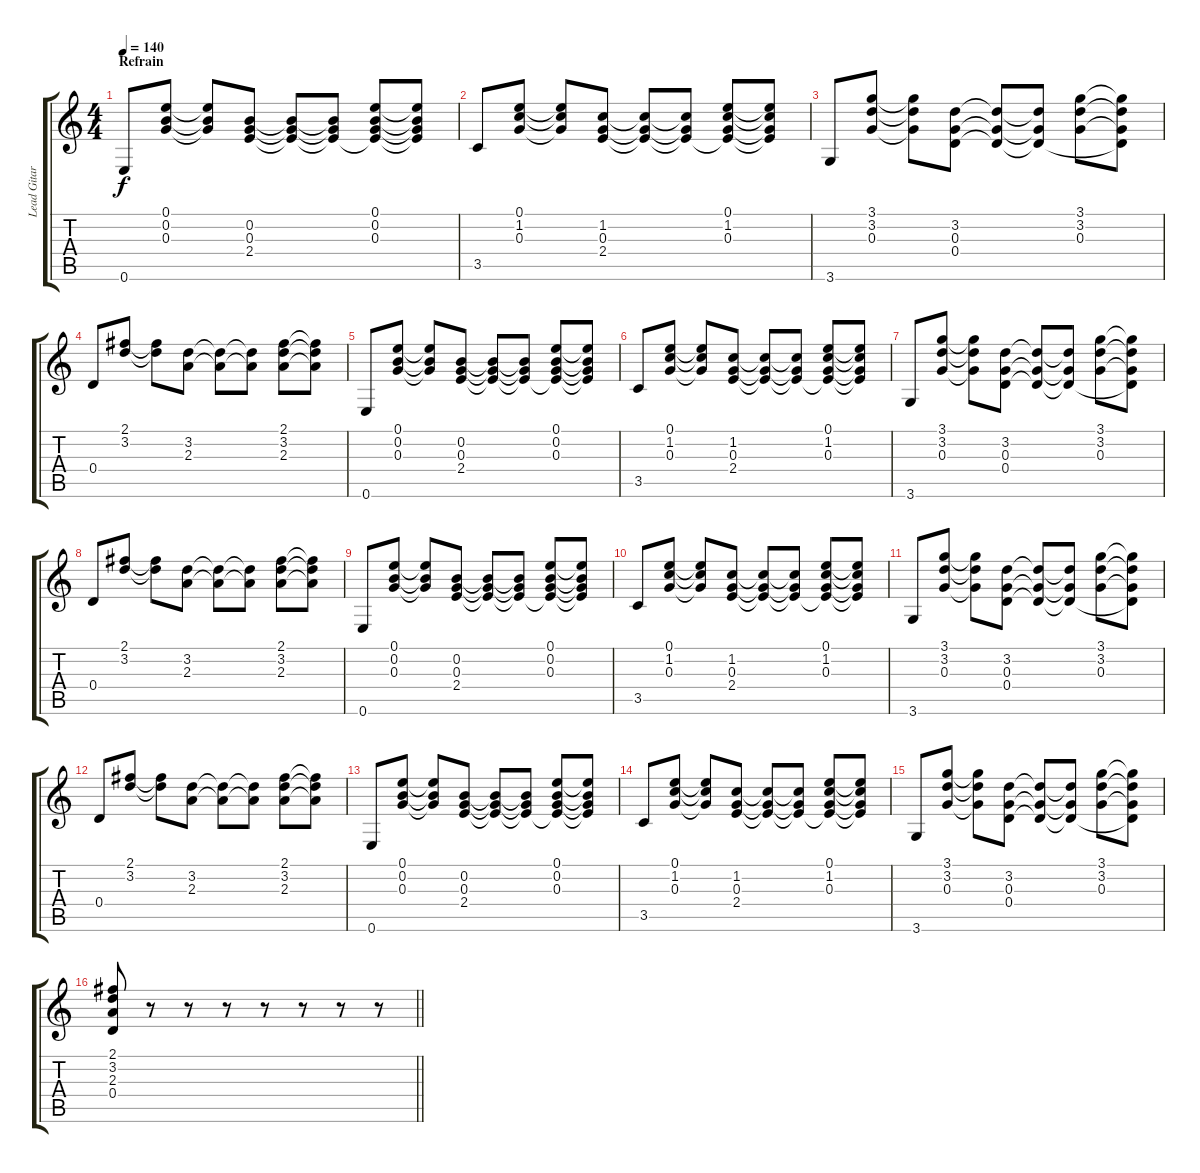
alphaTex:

\track ("Lead Gitarre" "Lead Gitar") {instrument distortionguitar}
\staff {score tabs}
\tuning (E4 B3 G3 D3 A2 E2) {hide}
\ts (4 4)
\section ("" "Refrain")
\tempo 140
\clef g2
\ks c
0.6.8{dy f volume 12} (0.1 0.2 0.3).8 (0.1{t} 0.2{t} 0.3{t}).8 (0.2 0.3 2.4).8 (0.2{t} 0.3{t} 2.4{t}).8 (0.2{t} 0.3{t} 2.4{t}).8 (0.1 0.2 0.3 2.4{t}).8 (0.1{t} 0.2{t} 0.3{t} 2.4{t}).8 |
3.5.8 (0.1 1.2 0.3).8 (0.1{t} 1.2{t} 0.3{t}).8 (1.2 0.3 2.4).8 (1.2{t} 0.3{t} 2.4{t}).8 (1.2{t} 0.3{t} 2.4{t}).8 (0.1 1.2 0.3 2.4{t}).8 (0.1{t} 1.2{t} 0.3{t} 2.4{t}).8 |
3.6.8 (3.1 3.2 0.3).8 (3.1{t} 3.2{t} 0.3{t}).8 (3.2 0.3 0.4).8 (3.2{t} 0.3{t} 0.4{t}).8 (3.2{t} 0.3{t} 0.4{t}).8 (3.1 3.2 0.3).8 (3.1{t} 3.2{t} 0.3{t} 0.4{t}).8 |
0.4.8 (2.1 3.2).8 (2.1{t} 3.2{t}).8 (3.2 2.3).8 (3.2{t} 2.3{t}).8 (3.2{t} 2.3{t}).8 (2.1 3.2 2.3).8 (2.1{t} 3.2{t} 2.3{t}).8 |
0.6.8{volume 12} (0.1 0.2 0.3).8 (0.1{t} 0.2{t} 0.3{t}).8 (0.2 0.3 2.4).8 (0.2{t} 0.3{t} 2.4{t}).8 (0.2{t} 0.3{t} 2.4{t}).8 (0.1 0.2 0.3 2.4{t}).8 (0.1{t} 0.2{t} 0.3{t} 2.4{t}).8 |
3.5.8 (0.1 1.2 0.3).8 (0.1{t} 1.2{t} 0.3{t}).8 (1.2 0.3 2.4).8 (1.2{t} 0.3{t} 2.4{t}).8 (1.2{t} 0.3{t} 2.4{t}).8 (0.1 1.2 0.3 2.4{t}).8 (0.1{t} 1.2{t} 0.3{t} 2.4{t}).8 |
3.6.8 (3.1 3.2 0.3).8 (3.1{t} 3.2{t} 0.3{t}).8 (3.2 0.3 0.4).8 (3.2{t} 0.3{t} 0.4{t}).8 (3.2{t} 0.3{t} 0.4{t}).8 (3.1 3.2 0.3).8 (3.1{t} 3.2{t} 0.3{t} 0.4{t}).8 |
0.4.8 (2.1 3.2).8 (2.1{t} 3.2{t}).8 (3.2 2.3).8 (3.2{t} 2.3{t}).8 (3.2{t} 2.3{t}).8 (2.1 3.2 2.3).8 (2.1{t} 3.2{t} 2.3{t}).8 |
0.6.8{volume 12} (0.1 0.2 0.3).8 (0.1{t} 0.2{t} 0.3{t}).8 (0.2 0.3 2.4).8 (0.2{t} 0.3{t} 2.4{t}).8 (0.2{t} 0.3{t} 2.4{t}).8 (0.1 0.2 0.3 2.4{t}).8 (0.1{t} 0.2{t} 0.3{t} 2.4{t}).8 |
3.5.8 (0.1 1.2 0.3).8 (0.1{t} 1.2{t} 0.3{t}).8 (1.2 0.3 2.4).8 (1.2{t} 0.3{t} 2.4{t}).8 (1.2{t} 0.3{t} 2.4{t}).8 (0.1 1.2 0.3 2.4{t}).8 (0.1{t} 1.2{t} 0.3{t} 2.4{t}).8 |
3.6.8 (3.1 3.2 0.3).8 (3.1{t} 3.2{t} 0.3{t}).8 (3.2 0.3 0.4).8 (3.2{t} 0.3{t} 0.4{t}).8 (3.2{t} 0.3{t} 0.4{t}).8 (3.1 3.2 0.3).8 (3.1{t} 3.2{t} 0.3{t} 0.4{t}).8 |
0.4.8 (2.1 3.2).8 (2.1{t} 3.2{t}).8 (3.2 2.3).8 (3.2{t} 2.3{t}).8 (3.2{t} 2.3{t}).8 (2.1 3.2 2.3).8 (2.1{t} 3.2{t} 2.3{t}).8 |
0.6.8{volume 12} (0.1 0.2 0.3).8 (0.1{t} 0.2{t} 0.3{t}).8 (0.2 0.3 2.4).8 (0.2{t} 0.3{t} 2.4{t}).8 (0.2{t} 0.3{t} 2.4{t}).8 (0.1 0.2 0.3 2.4{t}).8 (0.1{t} 0.2{t} 0.3{t} 2.4{t}).8 |
3.5.8 (0.1 1.2 0.3).8 (0.1{t} 1.2{t} 0.3{t}).8 (1.2 0.3 2.4).8 (1.2{t} 0.3{t} 2.4{t}).8 (1.2{t} 0.3{t} 2.4{t}).8 (0.1 1.2 0.3 2.4{t}).8 (0.1{t} 1.2{t} 0.3{t} 2.4{t}).8 |
3.6.8 (3.1 3.2 0.3).8 (3.1{t} 3.2{t} 0.3{t}).8 (3.2 0.3 0.4).8 (3.2{t} 0.3{t} 0.4{t}).8 (3.2{t} 0.3{t} 0.4{t}).8 (3.1 3.2 0.3).8 (3.1{t} 3.2{t} 0.3{t} 0.4{t}).8 |
\barLineRight lightlight
(2.1 3.2 2.3 0.4).8 r.8 r.8 r.8 r.8 r.8 r.8 r.8
